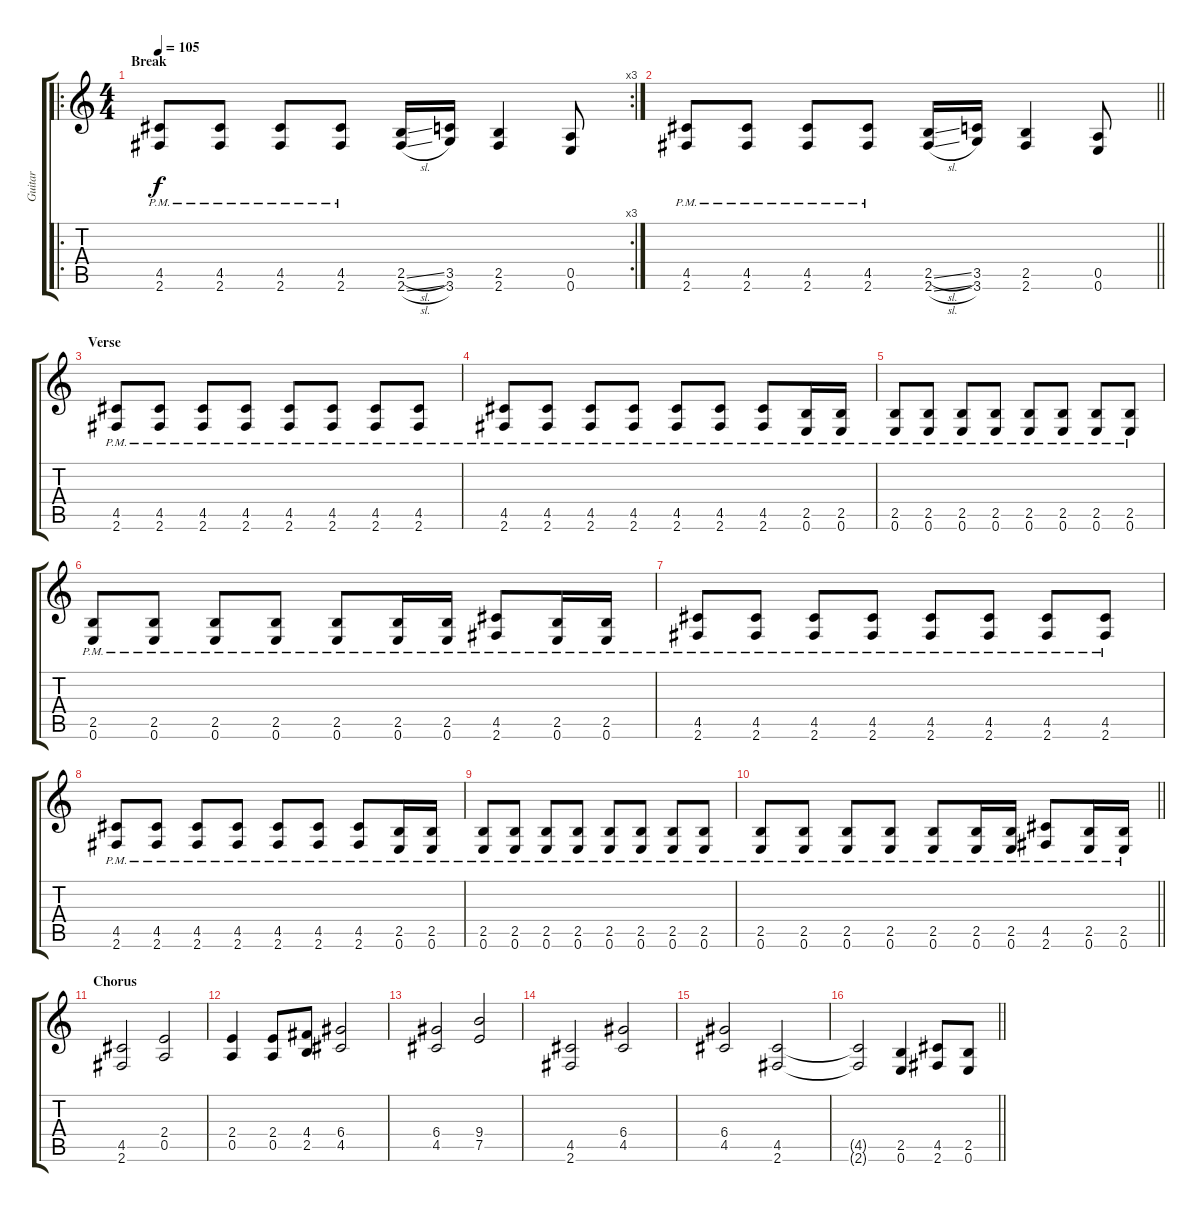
\track ("Guitar" "Guitar") {instrument distortionguitar}
\staff {score tabs}
\tuning (E4 B3 G3 D3 A2 E2) {hide}
\ro
\rc 3
\ts (4 4)
\section ("" "Break")
\tempo 105
\clef g2
\ks c
(4.5{pm} 2.6{pm}).8{dy f} (4.5{pm} 2.6{pm}).8 (4.5{pm} 2.6{pm}).8 (4.5{pm} 2.6{pm}).8 (2.5{sl} 2.6{sl}).16 (3.5 3.6).16 (2.5 2.6).4 (0.5 0.6).8 |
\barLineRight lightlight
(4.5{pm} 2.6{pm}).8 (4.5{pm} 2.6{pm}).8 (4.5{pm} 2.6{pm}).8 (4.5{pm} 2.6{pm}).8 (2.5{sl} 2.6{sl}).16 (3.5 3.6).16 (2.5 2.6).4 (0.5 0.6).8 |
\section ("" "Verse")
(4.5{pm} 2.6{pm}).8 (4.5{pm} 2.6{pm}).8 (4.5{pm} 2.6{pm}).8 (4.5{pm} 2.6{pm}).8 (4.5{pm} 2.6{pm}).8 (4.5{pm} 2.6{pm}).8 (4.5{pm} 2.6{pm}).8 (4.5{pm} 2.6{pm}).8 |
(4.5{pm} 2.6{pm}).8 (4.5{pm} 2.6{pm}).8 (4.5{pm} 2.6{pm}).8 (4.5{pm} 2.6{pm}).8 (4.5{pm} 2.6{pm}).8 (4.5{pm} 2.6{pm}).8 (4.5{pm} 2.6{pm}).8 (2.5{pm} 0.6{pm}).16 (2.5 0.6{pm}).16 |
(2.5{pm} 0.6{pm}).8 (2.5{pm} 0.6{pm}).8 (2.5{pm} 0.6{pm}).8 (2.5{pm} 0.6{pm}).8 (2.5{pm} 0.6{pm}).8 (2.5{pm} 0.6{pm}).8 (2.5{pm} 0.6{pm}).8 (2.5{pm} 0.6{pm}).8 |
(2.5{pm} 0.6{pm}).8 (2.5{pm} 0.6{pm}).8 (2.5{pm} 0.6{pm}).8 (2.5{pm} 0.6{pm}).8 (2.5{pm} 0.6{pm}).8 (2.5 0.6{pm}).16 (2.5{pm} 0.6{pm}).16 (4.5{pm} 2.6{pm}).8 (2.5{pm} 0.6{pm}).16 (2.5{pm} 0.6{pm}).16 |
(4.5{pm} 2.6{pm}).8 (4.5{pm} 2.6{pm}).8 (4.5{pm} 2.6{pm}).8 (4.5{pm} 2.6{pm}).8 (4.5{pm} 2.6{pm}).8 (4.5{pm} 2.6{pm}).8 (4.5{pm} 2.6{pm}).8 (4.5{pm} 2.6{pm}).8 |
(4.5{pm} 2.6{pm}).8 (4.5{pm} 2.6{pm}).8 (4.5{pm} 2.6{pm}).8 (4.5{pm} 2.6{pm}).8 (4.5{pm} 2.6{pm}).8 (4.5{pm} 2.6{pm}).8 (4.5{pm} 2.6{pm}).8 (2.5{pm} 0.6{pm}).16 (2.5 0.6{pm}).16 |
(2.5{pm} 0.6{pm}).8 (2.5{pm} 0.6{pm}).8 (2.5{pm} 0.6{pm}).8 (2.5{pm} 0.6{pm}).8 (2.5{pm} 0.6{pm}).8 (2.5{pm} 0.6{pm}).8 (2.5{pm} 0.6{pm}).8 (2.5{pm} 0.6{pm}).8 |
\barLineRight lightlight
(2.5{pm} 0.6{pm}).8 (2.5{pm} 0.6{pm}).8 (2.5{pm} 0.6{pm}).8 (2.5{pm} 0.6{pm}).8 (2.5{pm} 0.6{pm}).8 (2.5 0.6{pm}).16 (2.5{pm} 0.6{pm}).16 (4.5{pm} 2.6{pm}).8 (2.5{pm} 0.6{pm}).16 (2.5{pm} 0.6{pm}).16 |
\section ("" "Chorus")
(4.5 2.6).2 (2.4 0.5).2 |
(2.4 0.5).4 (2.4 0.5).8 (4.4 2.5).8 (6.4 4.5).2 |
(6.4 4.5).2 (9.4 7.5).2 |
(4.5 2.6).2 (6.4 4.5).2 |
(6.4 4.5).2 (4.5 2.6).2 |
\barLineRight lightlight
(4.5{t} 2.6{t}).2 (2.5 0.6).4 (4.5 2.6).8 (2.5 0.6).8
